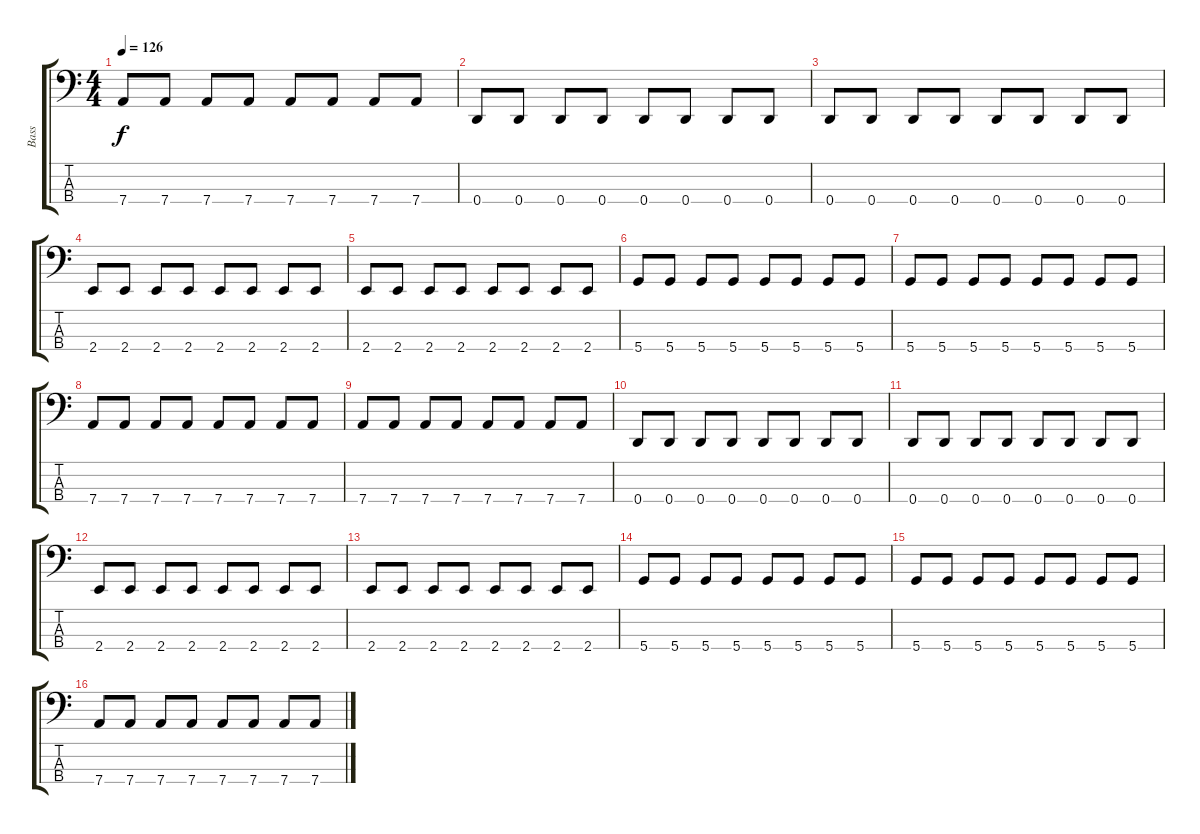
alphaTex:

\track ("Bass" "Bass") {instrument electricbassfinger}
\staff {score tabs}
\tuning (G2 D2 A1 D1) {hide}
\ts (4 4)
\tempo 126
\clef f4
\ks c
7.4.8{dy f} 7.4.8 7.4.8 7.4.8 7.4.8 7.4.8 7.4.8 7.4.8 |
0.4.8 0.4.8 0.4.8 0.4.8 0.4.8 0.4.8 0.4.8 0.4.8 |
0.4.8 0.4.8 0.4.8 0.4.8 0.4.8 0.4.8 0.4.8 0.4.8 |
2.4.8 2.4.8 2.4.8 2.4.8 2.4.8 2.4.8 2.4.8 2.4.8 |
2.4.8 2.4.8 2.4.8 2.4.8 2.4.8 2.4.8 2.4.8 2.4.8 |
5.4.8 5.4.8 5.4.8 5.4.8 5.4.8 5.4.8 5.4.8 5.4.8 |
5.4.8 5.4.8 5.4.8 5.4.8 5.4.8 5.4.8 5.4.8 5.4.8 |
7.4.8 7.4.8 7.4.8 7.4.8 7.4.8 7.4.8 7.4.8 7.4.8 |
7.4.8 7.4.8 7.4.8 7.4.8 7.4.8 7.4.8 7.4.8 7.4.8 |
0.4.8 0.4.8 0.4.8 0.4.8 0.4.8 0.4.8 0.4.8 0.4.8 |
0.4.8 0.4.8 0.4.8 0.4.8 0.4.8 0.4.8 0.4.8 0.4.8 |
2.4.8 2.4.8 2.4.8 2.4.8 2.4.8 2.4.8 2.4.8 2.4.8 |
2.4.8 2.4.8 2.4.8 2.4.8 2.4.8 2.4.8 2.4.8 2.4.8 |
5.4.8 5.4.8 5.4.8 5.4.8 5.4.8 5.4.8 5.4.8 5.4.8 |
5.4.8 5.4.8 5.4.8 5.4.8 5.4.8 5.4.8 5.4.8 5.4.8 |
7.4.8 7.4.8 7.4.8 7.4.8 7.4.8 7.4.8 7.4.8 7.4.8
